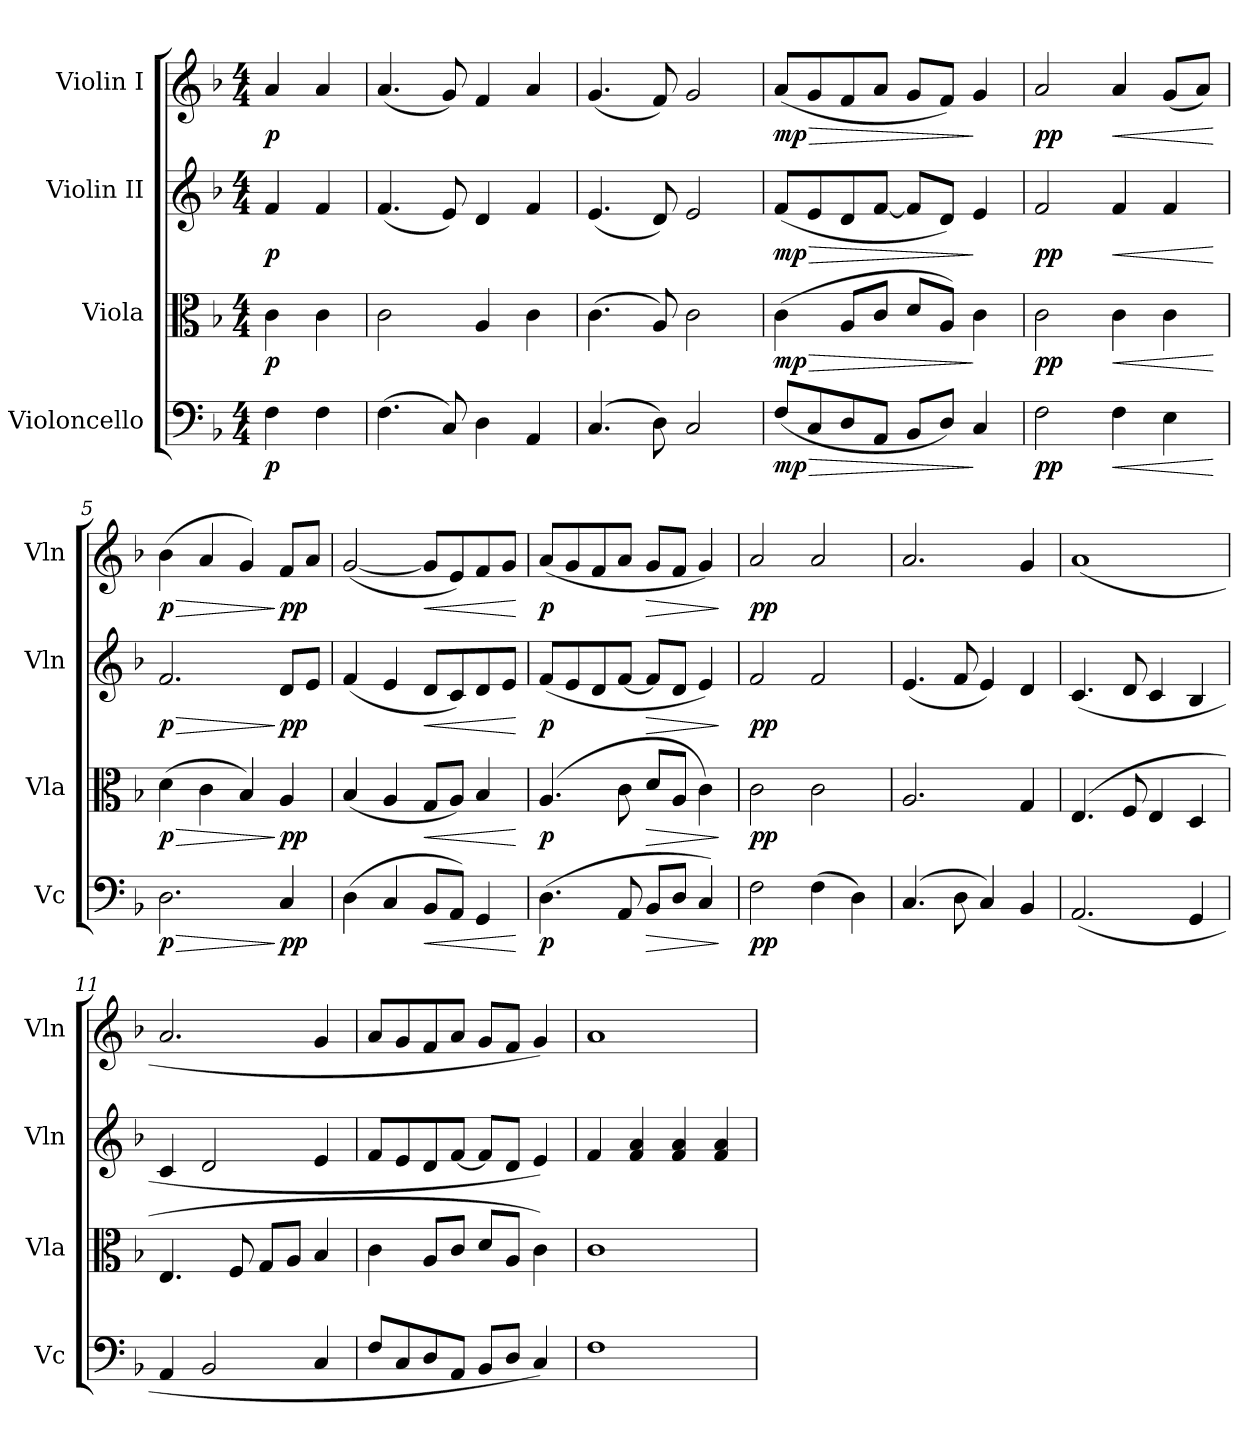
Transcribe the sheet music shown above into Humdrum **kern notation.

**kern	**dynam	**kern	**dynam	**kern	**dynam	**kern	**dynam
*part4	*part4	*part3	*part3	*part2	*part2	*part1	*part1
*staff4	*staff4	*staff3	*staff3	*staff2	*staff2	*staff1	*staff1
*I"Violoncello	*	*I"Viola	*	*I"Violin II	*	*I"Violin I	*
*I'Vc	*	*I'Vla	*	*I'Vln	*	*I'Vln	*
*clefF4	*	*clefC3	*	*clefG2	*	*clefG2	*
*k[b-]	*	*k[b-]	*	*k[b-]	*	*k[b-]	*
*M4/4	*	*M4/4	*	*M4/4	*	*M4/4	*
*MM60	*	*MM60	*	*MM60	*	*MM60	*
=	=	=	=	=	=	=	=
!	!LO:DY:b	!	!LO:DY:b	!	!LO:DY:b	!	!LO:DY:b
4F\	p	4c\	p	4f/	p	4a/	p
4F\	.	4c\	.	4f/	.	4a/	.
=1	=1	=1	=1	=1	=1	=1	=1
(>4.F\	.	2c\	.	(<4.f/	.	(<4.a/	.
8C/)	.	.	.	8e/)	.	8g/)	.
4D\	.	4A/	.	4d/	.	4f/	.
4AA/	.	4c\	.	4f/	.	4a/	.
=2	=2	=2	=2	=2	=2	=2	=2
(>4.C/	.	(>4.c\	.	(<4.e/	.	(<4.g/	.
8D\)	.	8A/)	.	8d/)	.	8f/)	.
2C/	.	2c\	.	2e/	.	2g/	.
=3	=3	=3	=3	=3	=3	=3	=3
!	!LO:HP:b	!	!LO:HP:b	!	!LO:HP:b	!	!LO:HP:b
!	!LO:DY:n=1:b	!	!LO:DY:n=1:b	!	!LO:DY:n=1:b	!	!LO:DY:n=1:b
(<8F/L	> mp	(>4c\	> mp	(<8f/L	> mp	(<8a/L	> mp
8C/	.	.	.	8e/	.	8g/	.
8D/	.	8A/L	.	8d/	.	8f/	.
8AA/J	.	8c/J	.	[8f/J	.	8a/J	.
8BB-/L	.	8d/L	.	8f/L]	.	8g/L	.
8D/J)	.	8A/J)	.	8d/J)	.	8f/J)	.
4C/	]	4c\	]	4e/	]	4g/	]
=4	=4	=4	=4	=4	=4	=4	=4
!	!LO:DY:b	!	!LO:DY:b	!	!LO:DY:b	!	!LO:DY:b
2F\	pp	2c\	pp	2f/	pp	2a/	pp
!	!LO:HP:b	!	!LO:HP:b	!	!LO:HP:b	!	!LO:HP:b
4F\	<	4c\	<	4f/	<	4a/	<
4E\	.	4c\	.	4f/	.	(<8g/L	.
.	.	.	.	.	.	8a/J)	.
.	[	.	[	.	[	.	[
=5	=5	=5	=5	=5	=5	=5	=5
!	!LO:HP:b	!	!LO:HP:b	!	!LO:HP:b	!	!LO:HP:b
!	!LO:DY:n=1:b	!	!LO:DY:n=1:b	!	!LO:DY:n=1:b	!	!LO:DY:n=1:b
2.D\	> p	(>4d\	> p	2.f/	> p	(>4b-\	> p
.	.	4c\	.	.	.	4a/	.
.	.	4B-/)	.	.	.	4g/)	.
!	!LO:DY:n=2:b	!	!LO:DY:n=2:b	!	!LO:DY:n=2:b	!	!LO:DY:n=2:b
4C/	] pp	4A/	] pp	8d/L	] pp	8f/L	] pp
.	.	.	.	8e/J	.	8a/J	.
=6	=6	=6	=6	=6	=6	=6	=6
(>4D\	.	(<4B-/	.	(<4f/	.	(<[2g/	.
4C/	.	4A/	.	4e/	.	.	.
!	!LO:HP:b	!	!LO:HP:b	!	!LO:HP:b	!	!LO:HP:b
8BB-/L	<	8G/L	<	8d/L	<	8g/L]	<
8AA/J)	.	8A/J)	.	8c/)	.	8e/)	.
4GG/	.	4B-/	.	8d/	.	8f/	.
.	.	.	.	8e/J	.	8g/J	.
.	[	.	[	.	[	.	[
!!LO:LB:g=z
=7	=7	=7	=7	=7	=7	=7	=7
!	!LO:DY:b	!	!LO:DY:b	!	!LO:DY:b	!	!LO:DY:b
(>4.D\	p	(>4.A/	p	(<8f/L	p	(<8a/L	p
.	.	.	.	8e/	.	8g/	.
.	.	.	.	8d/	.	8f/	.
8AA/	.	8c\	.	[8f/J	.	8a/J	.
!	!LO:HP:b	!	!LO:HP:b	!	!LO:HP:b	!	!LO:HP:b
8BB-/L	>	8d/L	>	8f/L]	>	8g/L	>
8D/J	.	8A/J	.	8d/J	.	8f/J	.
4C/)	.	4c\)	.	4e/)	.	4g/)	.
.	]	.	]	.	]	.	]
=8	=8	=8	=8	=8	=8	=8	=8
!	!LO:DY:b	!	!LO:DY:b	!	!LO:DY:b	!	!LO:DY:b
2F\	pp	2c\	pp	2f/	pp	2a/	pp
(>4F\	.	2c\	.	2f/	.	2a/	.
4D\)	.	.	.	.	.	.	.
=9	=9	=9	=9	=9	=9	=9	=9
(>4.C/	.	2.A/	.	(<4.e/	.	2.a/	.
8D\	.	.	.	8f/	.	.	.
4C/)	.	.	.	4e/)	.	.	.
4BB-/	.	4G/	.	4d/	.	4g/	.
=10	=10	=10	=10	=10	=10	=10	=10
(>2.AA/	.	(>4.E/	.	(>4.c/	.	(>1a	.
.	.	8F/	.	8d/	.	.	.
.	.	4E/	.	4c/	.	.	.
4GG/	.	4D/	.	4B-/	.	.	.
=11	=11	=11	=11	=11	=11	=11	=11
4AA/	.	4.E/	.	4c/	.	2.a/	.
2BB-/	.	.	.	2d/	.	.	.
.	.	8F/	.	.	.	.	.
.	.	8G/L	.	.	.	.	.
.	.	8A/J	.	.	.	.	.
4C/	.	4B-/	.	4e/	.	4g/	.
=12	=12	=12	=12	=12	=12	=12	=12
8F/L	.	4c\	.	8f/L	.	8a/L	.
8C/	.	.	.	8e/	.	8g/	.
8D/	.	8A/L	.	8d/	.	8f/	.
8AA/J	.	8c/J	.	[8f/J	.	8a/J	.
8BB-/L	.	8d/L	.	8f/L]	.	8g/L	.
8D/J	.	8A/J	.	8d/J	.	8f/J	.
4C/)	.	4c\)	.	4e/)	.	4g/)	.
=13	=13	=13	=13	=13	=13	=13	=13
1F	.	1c	.	4f/	.	1a	.
.	.	.	.	4f/ 4a/	.	.	.
.	.	.	.	4f/ 4a/	.	.	.
.	.	.	.	4f/ 4a/	.	.	.
=	=	=	=	=	=	=	=
*-	*-	*-	*-	*-	*-	*-	*-
